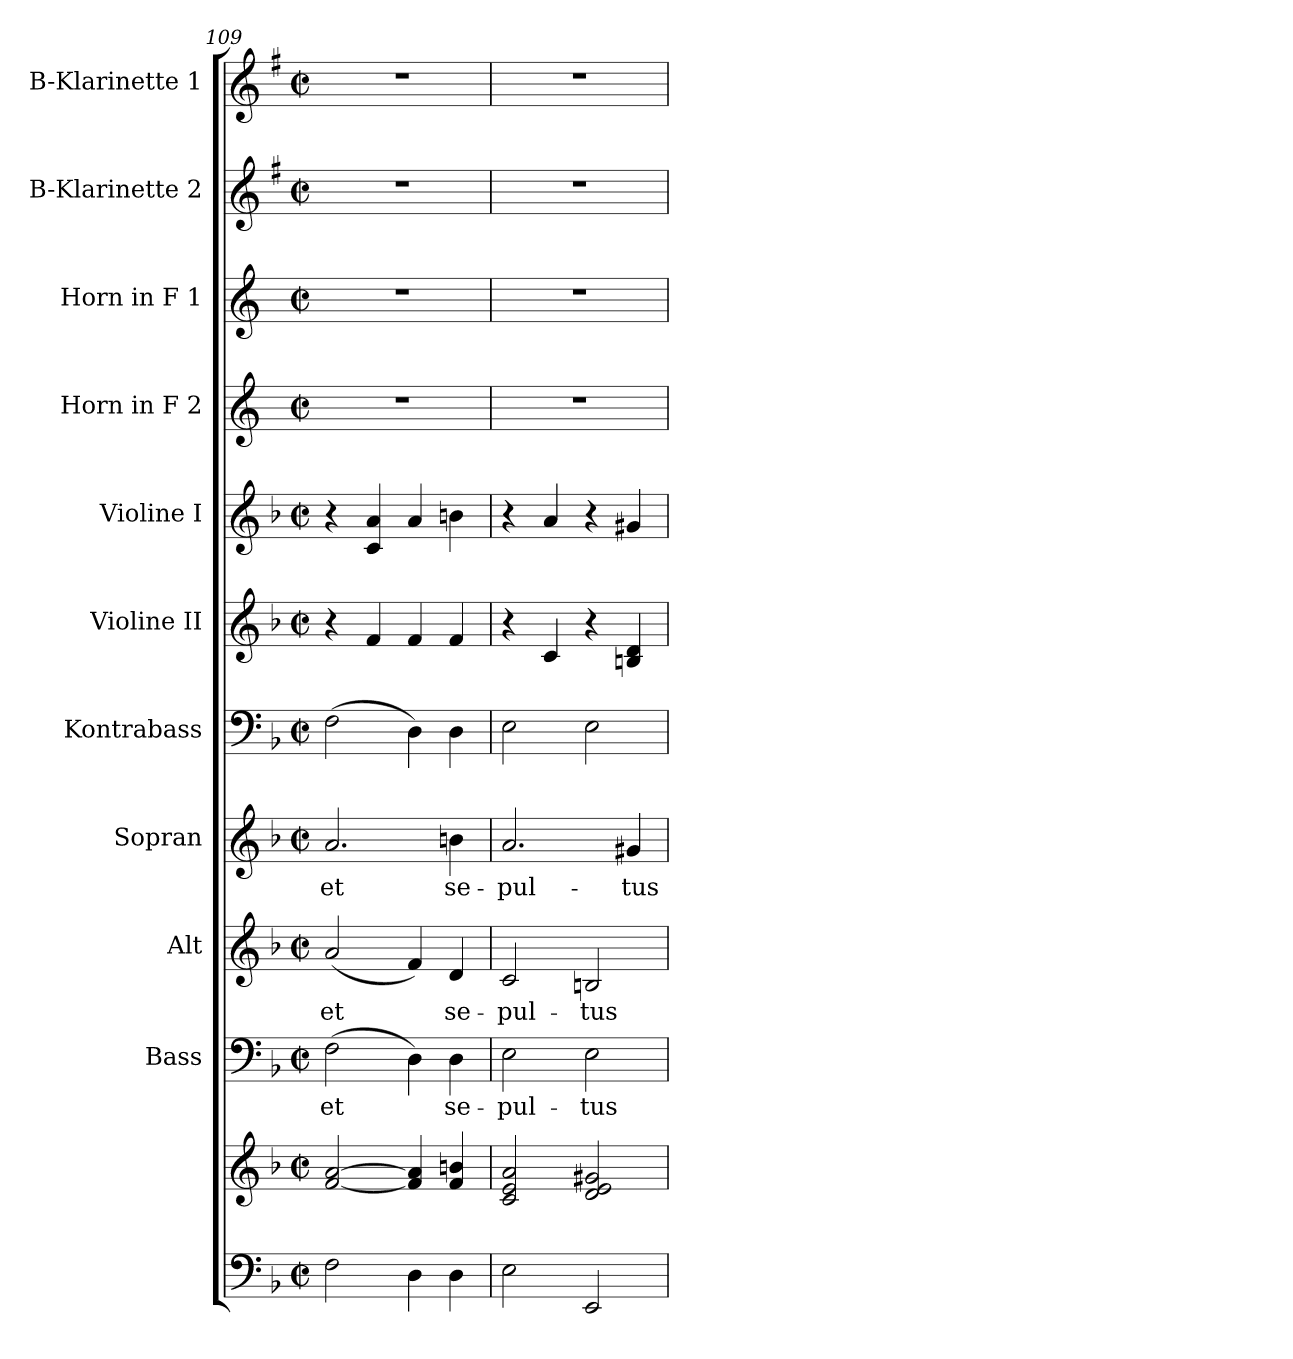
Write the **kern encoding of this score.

**kern	**kern	**kern	**text	**kern	**text	**kern	**text	**kern	**kern	**kern	**kern	**kern	**kern	**kern
*part11	*part11	*part10	*part10	*part9	*part9	*part8	*part8	*part7	*part6	*part5	*part4	*part3	*part2	*part1
*staff12	*staff11	*staff10	*staff10	*staff9	*staff9	*staff8	*staff8	*staff7	*staff6	*staff5	*staff4	*staff3	*staff2	*staff1
*	*	*I"Bass	*	*I"Alt	*	*I"Sopran	*	*I"Kontrabass	*I"Violine II	*I"Violine I	*I"Horn in F 2	*I"Horn in F 1	*I"B-Klarinette 2	*I"B-Klarinette 1
*	*	*I'B.	*	*I'A.	*	*I'S.	*	*I'Kb.	*I'Vl. II	*I'Vl. I	*	*	*I'B Kl. 2	*I'B Kl. 1
*clefF4	*clefG2	*clefF4	*	*clefG2	*	*clefG2	*	*clefF4	*clefG2	*clefG2	*clefG2	*clefG2	*clefG2	*clefG2
*	*	*	*	*	*	*	*	*ITrd7c12	*	*	*ITrd4c7	*ITrd4c7	*ITrd1c2	*ITrd1c2
*k[b-]	*k[b-]	*k[b-]	*	*k[b-]	*	*k[b-]	*	*k[b-]	*k[b-]	*k[b-]	*k[b-]	*k[b-]	*k[b-]	*k[b-]
*F:	*F:	*F:	*	*F:	*	*F:	*	*F:	*F:	*F:	*F:	*F:	*F:	*F:
*M2/2	*M2/2	*M2/2	*	*M2/2	*	*M2/2	*	*M2/2	*M2/2	*M2/2	*M2/2	*M2/2	*M2/2	*M2/2
*met(c|)	*met(c|)	*met(c|)	*	*met(c|)	*	*met(c|)	*	*met(c|)	*met(c|)	*met(c|)	*met(c|)	*met(c|)	*met(c|)	*met(c|)
=109	=109	=109	=109	=109	=109	=109	=109	=109	=109	=109	=109	=109	=109	=109
!	!	!	!LO:LY:b	!	!LO:LY:b	!	!LO:LY:b	!	!	!	!	!	!	!
2F\	[2f/ [2a/	(>2F\	et	(<2a/	et	2.a/	et	(>2FF\	4r	4r	1r	1r	1r	1r
.	.	.	.	.	.	.	.	.	4f/	4c/ 4a/	.	.	.	.
4D\	4f/] 4a/]	4D\)	.	4f/)	.	.	.	4DD\)	4f/	4a/	.	.	.	.
!	!	!	!LO:LY:b	!	!LO:LY:b	!	!LO:LY:b	!	!	!	!	!	!	!
4D\	4f/ 4bn/	4D\	se-	4d/	se-	4bn\	se-	4DD\	4f/	4bn\	.	.	.	.
=110	=110	=110	=110	=110	=110	=110	=110	=110	=110	=110	=110	=110	=110	=110
!	!	!	!LO:LY:b	!	!LO:LY:b	!	!LO:LY:b	!	!	!	!	!	!	!
2E\	2c/ 2e/ 2a/	2E\	-pul-	2c/	-pul-	2.a/	-pul-	2EE\	4r	4r	1r	1r	1r	1r
.	.	.	.	.	.	.	.	.	4c/	4a/	.	.	.	.
!	!	!	!LO:LY:b	!	!LO:LY:b	!	!	!	!	!	!	!	!	!
2EE/	2d/ 2e/ 2g#X/	2E\	-tus	2Bn/	-tus	.	.	2EE\	4r	4r	.	.	.	.
!	!	!	!	!	!	!	!LO:LY:b	!	!	!	!	!	!	!
.	.	.	.	.	.	4g#X/	-tus	.	4Bn/ 4d/	4g#X/	.	.	.	.
=	=	=	=	=	=	=	=	=	=	=	=	=	=	=
*-	*-	*-	*-	*-	*-	*-	*-	*-	*-	*-	*-	*-	*-	*-
